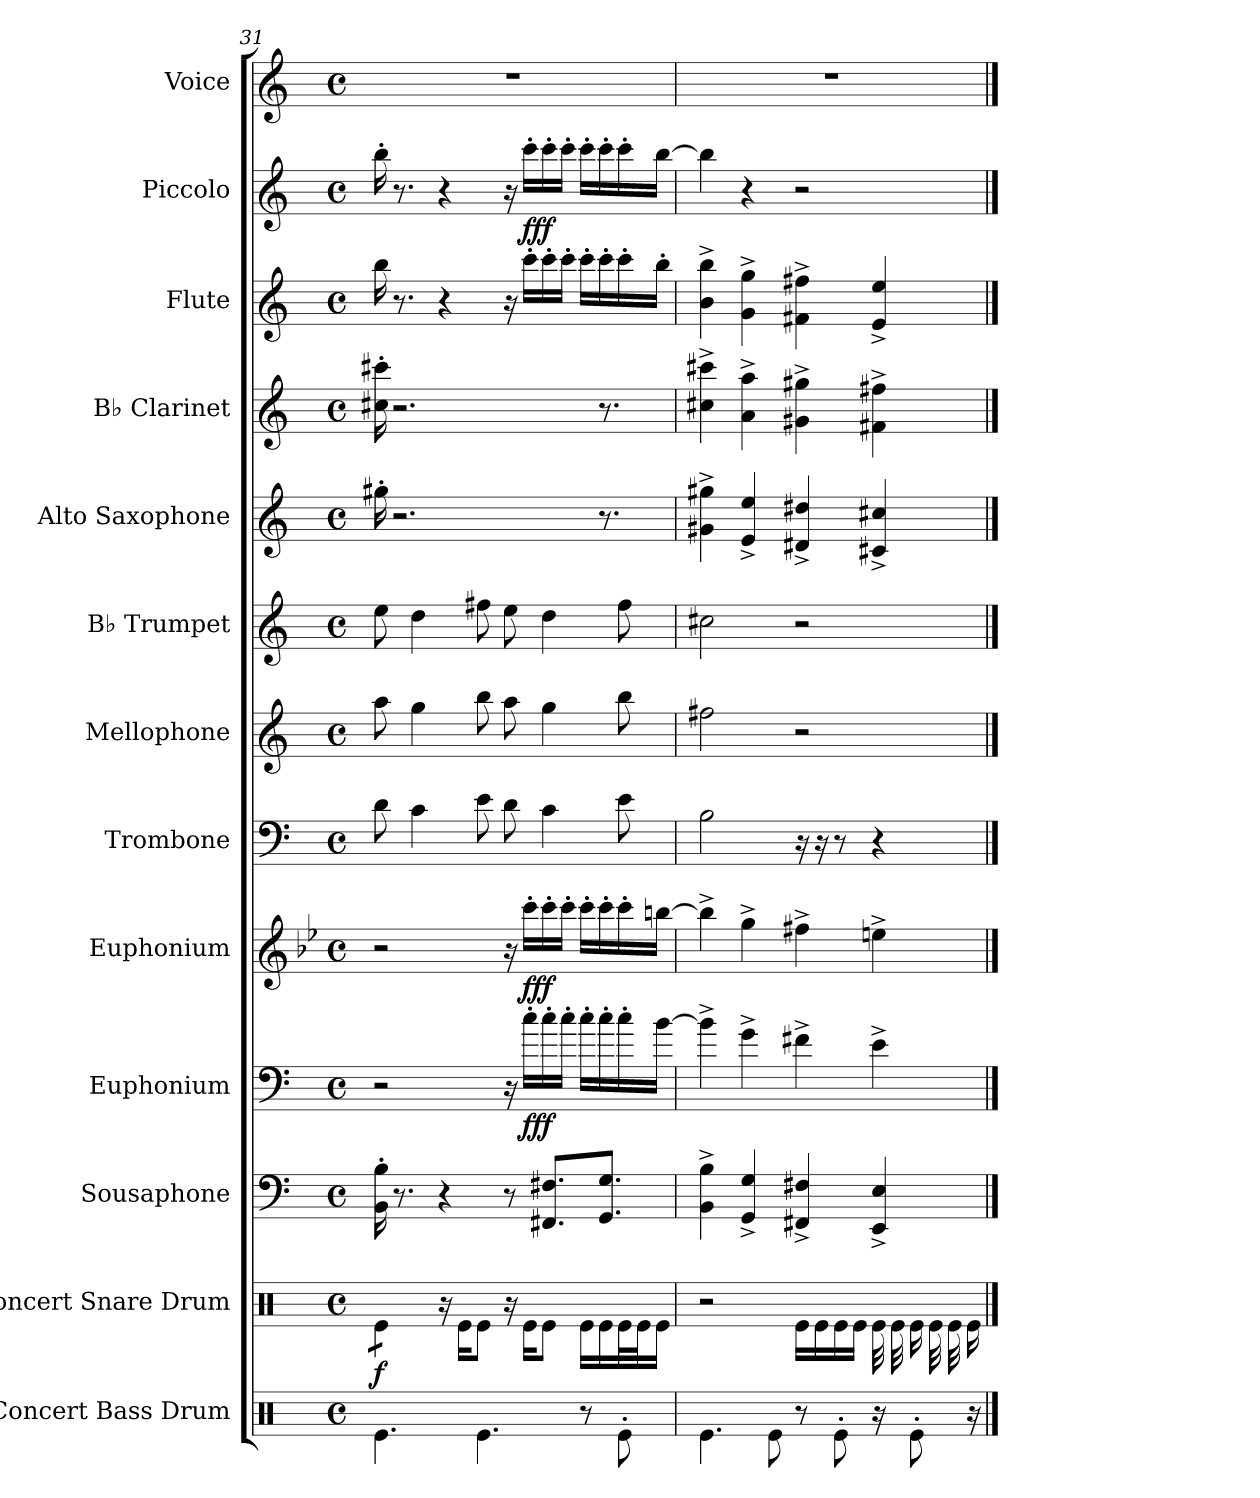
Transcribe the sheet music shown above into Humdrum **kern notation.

**kern	**kern	**dynam	**kern	**kern	**dynam	**kern	**dynam	**kern	**kern	**kern	**kern	**kern	**kern	**kern	**dynam	**kern
*part13	*part12	*part12	*part11	*part10	*part10	*part9	*part9	*part8	*part7	*part6	*part5	*part4	*part3	*part2	*part2	*part1
*staff13	*staff12	*staff12	*staff11	*staff10	*staff10	*staff9	*staff9	*staff8	*staff7	*staff6	*staff5	*staff4	*staff3	*staff2	*staff2	*staff1
*I"Concert Bass Drum	*I"Concert Snare Drum	*	*I"Sousaphone	*I"Euphonium	*	*I"Euphonium	*	*I"Trombone	*I"Mellophone	*I"B♭ Trumpet	*I"Alto Saxophone	*I"B♭ Clarinet	*I"Flute	*I"Piccolo	*	*I"Voice
*I'Con. BD	*I'Con. Sn.	*	*I'Sphn.	*I'Euph.	*	*I'Euph.	*	*I'Tbn.	*I'Mello.	*I'B♭ Tpt.	*I'A. Sax.	*I'B♭ Cl.	*I'Fl.	*I'Picc.	*	*I'Vo.
!!LO:PB:g=z
*clefX	*clefX	*	*clefF4	*clefF4	*	*clefG2	*	*clefF4	*clefG2	*clefG2	*clefG2	*clefG2	*clefG2	*clefG2	*	*clefG2
*	*	*	*	*	*	*ITrd8c14	*	*	*ITrd4c7	*ITrd1c2	*ITrd5c9	*ITrd1c2	*	*ITrd-7c-12	*	*
*k[]	*k[]	*	*k[]	*k[]	*	*k[b-e-]	*	*k[]	*k[b-]	*k[b-e-]	*k[b-e-a-]	*k[b-e-]	*k[]	*k[]	*	*k[]
*M4/4	*M4/4	*	*M4/4	*M4/4	*	*M4/4	*	*M4/4	*M4/4	*M4/4	*M4/4	*M4/4	*M4/4	*M4/4	*	*M4/4
*met(c)	*met(c)	*	*met(c)	*met(c)	*	*met(c)	*	*met(c)	*met(c)	*met(c)	*met(c)	*met(c)	*met(c)	*met(c)	*	*met(c)
=31	=31	=31	=31	=31	=31	=31	=31	=31	=31	=31	=31	=31	=31	=31	=31	=31
!	!	!LO:DY:b	!	!	!	!	!	!	!	!	!	!	!	!	!	!
*	*tremolo	*	*	*	*	*	*	*	*	*	*	*	*	*	*	*
4.Re\	8Re\L	f	16BB\' 16B\'	2r	.	2r	.	8d\	8dd\	8dd\	16bn'\	16bn\' 16bbn\'	16bb\	16bbb'\	.	1r
.	.	.	8.r	.	.	.	.	.	.	.	2.r	2.r	8.r	8.r	.	.
.	8Re\J	.	.	.	.	.	.	4c\	4cc\	4cc\	.	.	.	.	.	.
*	*Xtremolo	*	*	*	*	*	*	*	*	*	*	*	*	*	*	*
.	16r	.	4r	.	.	.	.	.	.	.	.	.	4r	4r	.	.
.	16Re\KL	.	.	.	.	.	.	.	.	.	.	.	.	.	.	.
4.Re\	8Re\J	.	.	.	.	.	.	8e\	8ee\	8een\	.	.	.	.	.	.
.	16r	.	8r	16r	.	16r	.	8d\	8dd\	8dd\	.	.	16r	16r	.	.
!	!	!	!	!	!LO:DY:b	!	!LO:DY:b	!	!	!	!	!	!	!	!LO:DY:b	!
.	16Re\KL	.	.	16cc'\LL	fff	16cc'\LL	fff	.	.	.	.	.	16ccc'\LL	16cccc'\LL	fff	.
.	8Re\J	.	8.FF#X/ 8.F#X/L	16cc'\	.	16cc'\	.	4c\	4cc\	4cc\	.	.	16ccc'\	16cccc'\	.	.
.	.	.	.	16cc'\JJ	.	16cc'\JJ	.	.	.	.	.	.	16ccc'\JJ	16cccc'\JJ	.	.
8r	16Re\LL	.	.	16cc'\LL	.	16cc'\LL	.	.	.	.	.	.	16ccc'\LL	16cccc'\LL	.	.
.	16Re\	.	8.GG/ 8.G/J	16cc'\	.	16cc'\	.	.	.	.	8.r	8.r	16ccc'\	16cccc'\	.	.
*	*tremolo	*	*	*	*	*	*	*	*	*	*	*	*	*	*	*
8Re'\	32Re\	.	.	16cc'\	.	16cc'\	.	8e\	8ee\	8ee\	.	.	16ccc'\	16cccc'\	.	.
.	32Re\	.	.	.	.	.	.	.	.	.	.	.	.	.	.	.
*	*Xtremolo	*	*	*	*	*	*	*	*	*	*	*	*	*	*	*
.	16Re\JJ	.	.	[16b\JJ	.	[16bn\JJ	.	.	.	.	.	.	16bb'\JJ	[16bbb\JJ	.	.
=32	=32	=32	=32	=32	=32	=32	=32	=32	=32	=32	=32	=32	=32	=32	=32	=32
4.Re\	2r	.	4BB\^ 4B\^	4b^\]	.	4b^\]	.	2B\	2bn\	2bn\	4Bn\^ 4bn\^	4bn\^ 4bbn\^	4b\^ 4bb\^	4bbb\]	.	1r
.	.	.	4GG/^ 4G/^	4g^\	.	4g^\	.	.	.	.	4G/^ 4g/^	4g\^ 4gg\^	4g\^ 4gg\^	4r	.	.
8Re\	.	.	.	.	.	.	.	.	.	.	.	.	.	.	.	.
8r	16Re\LL	.	4FF#X/^ 4F#X/^	4f#X^\	.	4f#X^\	.	16r	2r	2r	4F#X/^ 4f#X/^	4f#X\^ 4ff#X\^	4f#X\^ 4ff#X\^	2r	.	.
.	16Re\	.	.	.	.	.	.	16r	.	.	.	.	.	.	.	.
8Re'\	16Re\	.	.	.	.	.	.	8r	.	.	.	.	.	.	.	.
.	16Re\JJ	.	.	.	.	.	.	.	.	.	.	.	.	.	.	.
*	*tremolo	*	*	*	*	*	*	*	*	*	*	*	*	*	*	*
16r	32Re\LLL	.	4EE/^ 4E/^	4e^\	.	4en^\	.	4r	.	.	4En/^ 4en/^	4en\^ 4een\^	4e/^ 4ee/^	.	.	.
.	32Re\	.	.	.	.	.	.	.	.	.	.	.	.	.	.	.
*	*Xtremolo	*	*	*	*	*	*	*	*	*	*	*	*	*	*	*
8Re'\	16Re\	.	.	.	.	.	.	.	.	.	.	.	.	.	.	.
*	*tremolo	*	*	*	*	*	*	*	*	*	*	*	*	*	*	*
.	32Re\	.	.	.	.	.	.	.	.	.	.	.	.	.	.	.
.	32Re\	.	.	.	.	.	.	.	.	.	.	.	.	.	.	.
*	*Xtremolo	*	*	*	*	*	*	*	*	*	*	*	*	*	*	*
16r	16Re\JJ	.	.	.	.	.	.	.	.	.	.	.	.	.	.	.
==	==	==	==	==	==	==	==	==	==	==	==	==	==	==	==	==
*-	*-	*-	*-	*-	*-	*-	*-	*-	*-	*-	*-	*-	*-	*-	*-	*-
